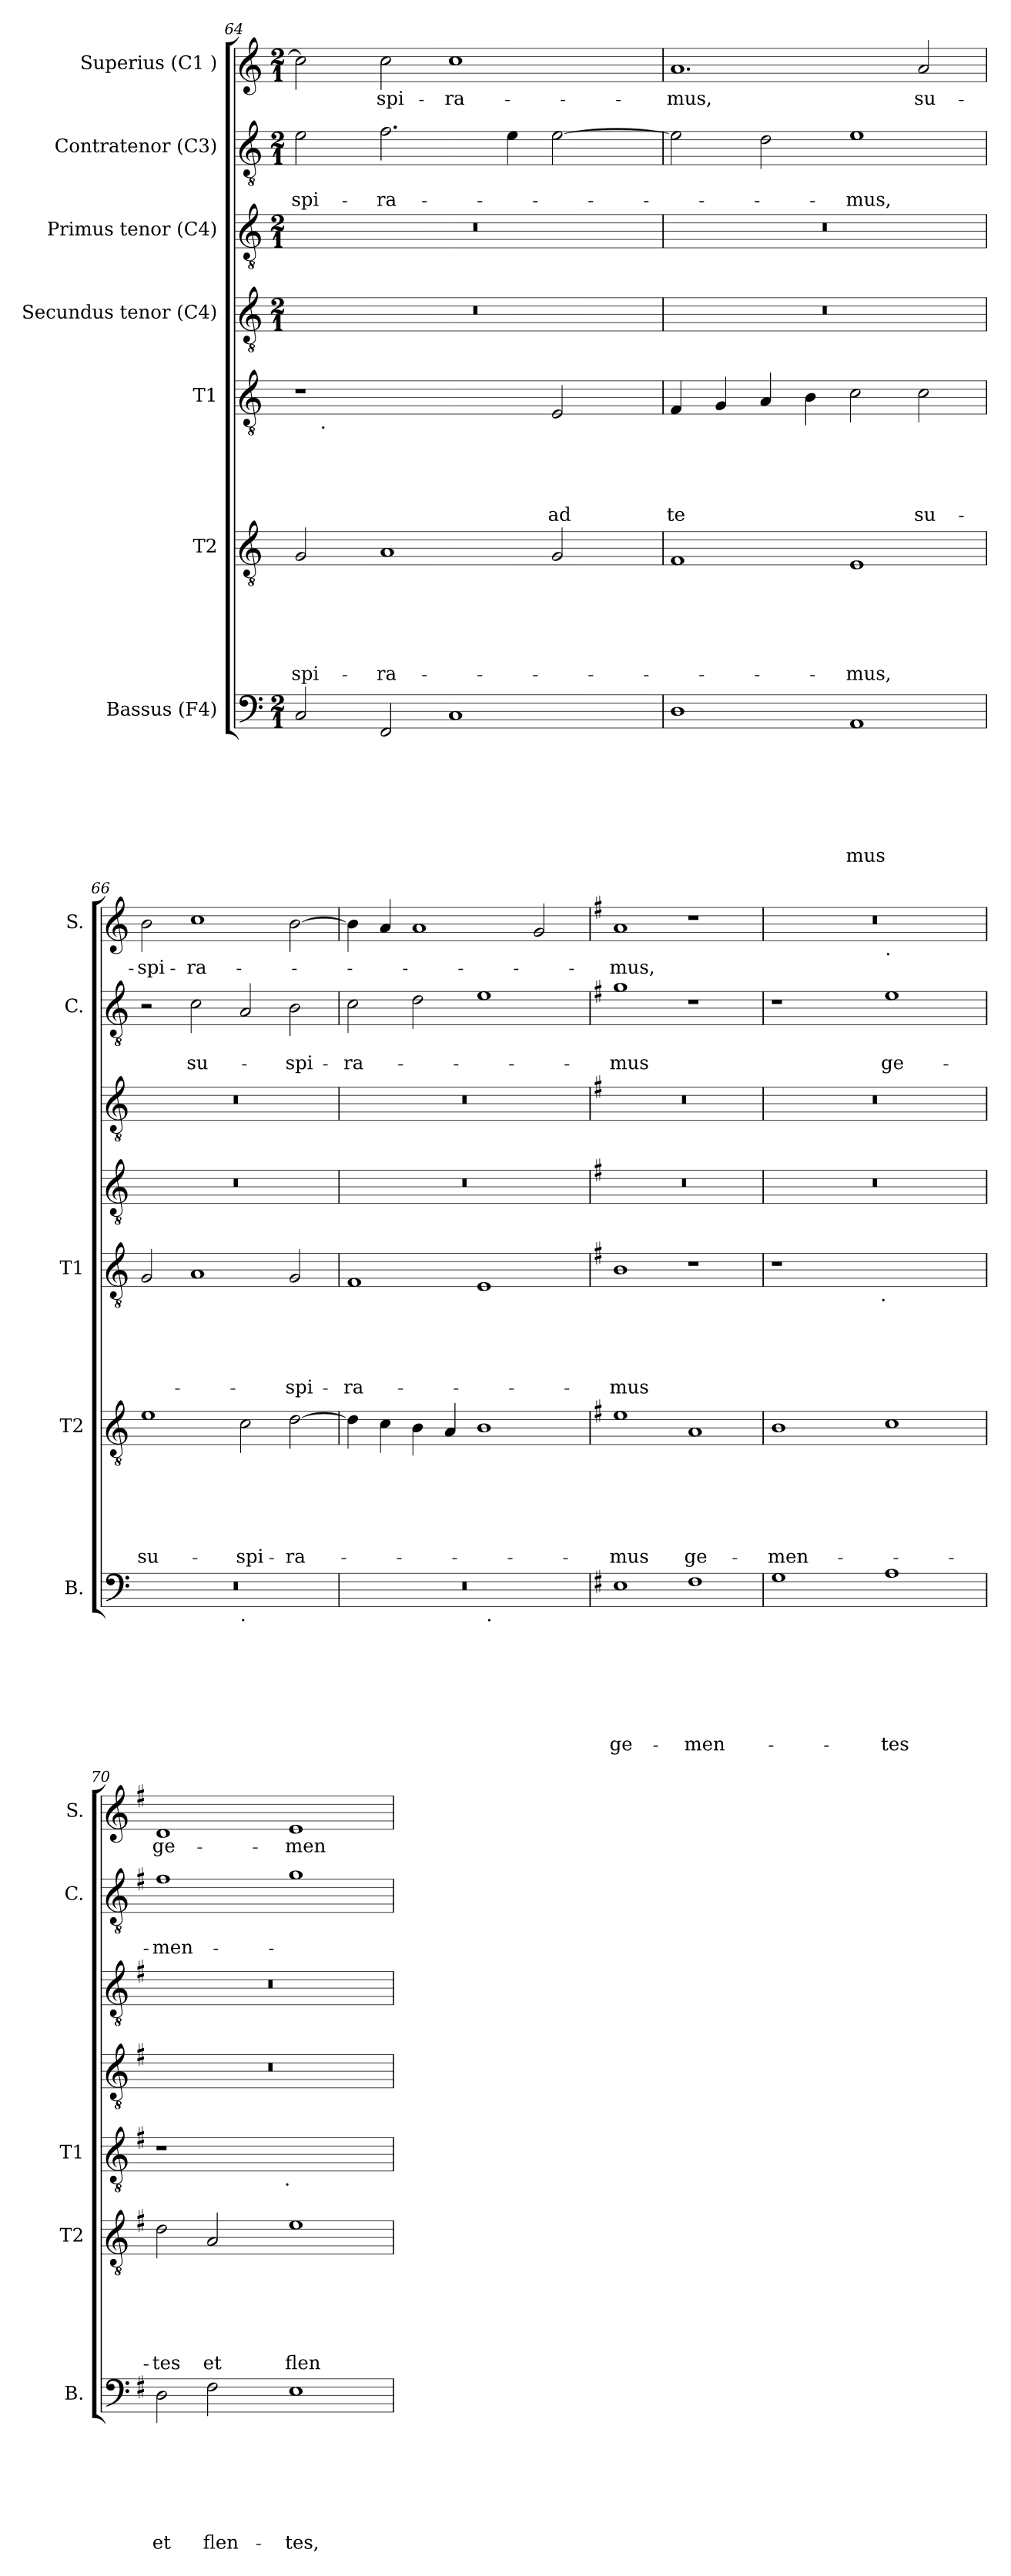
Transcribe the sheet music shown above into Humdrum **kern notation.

**kern	**text	**text	**text	**text	**text	**text	**text	**kern	**text	**text	**text	**text	**text	**text	**kern	**text	**text	**text	**text	**text	**kern	**kern	**kern	**text	**text	**kern	**text
*part7	*part7	*part7	*part7	*part7	*part7	*part7	*part7	*part6	*part6	*part6	*part6	*part6	*part6	*part6	*part5	*part5	*part5	*part5	*part5	*part5	*part4	*part3	*part2	*part2	*part2	*part1	*part1
*staff7	*staff7	*staff7	*staff7	*staff7	*staff7	*staff7	*staff7	*staff6	*staff6	*staff6	*staff6	*staff6	*staff6	*staff6	*staff5	*staff5	*staff5	*staff5	*staff5	*staff5	*staff4	*staff3	*staff2	*staff2	*staff2	*staff1	*staff1
*I"Bassus (F4)	*	*	*	*	*	*	*	*I"T2	*	*	*	*	*	*	*I"T1	*	*	*	*	*	*I"Secundus tenor (C4)	*I"Primus tenor (C4)	*I"Contratenor (C3)	*	*	*I"Superius (C1 )	*
*I'B.	*	*	*	*	*	*	*	*I'T2	*	*	*	*	*	*	*I'T1	*	*	*	*	*	*	*	*I'C.	*	*	*I'S.	*
*clefF4	*	*	*	*	*	*	*	*clefGv2	*	*	*	*	*	*	*clefGv2	*	*	*	*	*	*clefGv2	*clefGv2	*clefGv2	*	*	*clefG2	*
*k[]	*	*	*	*	*	*	*	*k[]	*	*	*	*	*	*	*k[]	*	*	*	*	*	*k[]	*k[]	*k[]	*	*	*k[]	*
*C:	*	*	*	*	*	*	*	*C:	*	*	*	*	*	*	*C:	*	*	*	*	*	*C:	*C:	*C:	*	*	*C:	*
*M2/1	*	*	*	*	*	*	*	*	*	*	*	*	*	*	*	*	*	*	*	*	*M2/1	*M2/1	*M2/1	*	*	*M2/1	*
=64	=64	=64	=64	=64	=64	=64	=64	=64	=64	=64	=64	=64	=64	=64	=64	=64	=64	=64	=64	=64	=64	=64	=64	=64	=64	=64	=64
!	!	!	!	!	!	!	!	!	!	!	!	!	!	!LO:LY:b	!	!	!	!	!	!	!	!	!	!	!LO:LY:b	!	!
*	*	*	*	*	*	*	*	*	*	*	*	*	*	*	*^	*	*	*	*	*	*	*	*	*	*	*	*
2C/	.	.	.	.	.	.	.	2G/	.	.	.	.	.	-spi-	1r	16.ryy	.	.	.	.	.	0r	0r	2e\	.	-spi-	2cc\]	.
!	!	!	!	!	!	!	!	!	!	!	!	!	!	!	!	!LO:TX:b:t=.	!	!	!	!	!	!	!	!	!	!	!	!
.	.	.	.	.	.	.	.	.	.	.	.	.	.	.	.	1ryy	.	.	.	.	.	.	.	.	.	.	.	.
!	!	!	!	!	!	!	!	!	!	!	!	!	!	!LO:LY:b	!	!	!	!	!	!	!	!	!	!	!	!LO:LY:b	!	!LO:LY:b
2FF/	.	.	.	.	.	.	.	1A	.	.	.	.	.	-ra-	.	.	.	.	.	.	.	.	.	2.f\	.	-ra-	2cc\	-spi-
!	!	!	!	!	!	!	!	!	!	!	!	!	!	!	!	!	!	!	!	!	!	!	!	!	!	!	!	!LO:LY:b
1C	.	.	.	.	.	.	.	.	.	.	.	.	.	.	2ryy	.	.	.	.	.	.	.	.	.	.	.	1cc	-ra-
.	.	.	.	.	.	.	.	.	.	.	.	.	.	.	.	2ryy	.	.	.	.	.	.	.	.	.	.	.	.
.	.	.	.	.	.	.	.	.	.	.	.	.	.	.	.	.	.	.	.	.	.	.	.	4e\	.	.	.	.
!	!	!	!	!	!	!	!	!	!	!	!	!	!	!	!	!	!	!	!	!	!LO:LY:b	!	!	!	!	!	!	!
.	.	.	.	.	.	.	.	2G/	.	.	.	.	.	.	2E/	.	.	.	.	.	ad	.	.	[>2e\	.	.	.	.
.	.	.	.	.	.	.	.	.	.	.	.	.	.	.	.	4ryy	.	.	.	.	.	.	.	.	.	.	.	.
.	.	.	.	.	.	.	.	.	.	.	.	.	.	.	.	8ryy	.	.	.	.	.	.	.	.	.	.	.	.
.	.	.	.	.	.	.	.	.	.	.	.	.	.	.	.	32ryy	.	.	.	.	.	.	.	.	.	.	.	.
=65	=65	=65	=65	=65	=65	=65	=65	=65	=65	=65	=65	=65	=65	=65	=65	=65	=65	=65	=65	=65	=65	=65	=65	=65	=65	=65	=65	=65
!	!	!	!	!	!	!	!	!	!	!	!	!	!	!	!	!	!	!	!	!	!LO:LY:b	!	!	!	!	!	!	!LO:LY:b
*	*	*	*	*	*	*	*	*	*	*	*	*	*	*	*v	*v	*	*	*	*	*	*	*	*	*	*	*	*
1D	.	.	.	.	.	.	.	1F	.	.	.	.	.	.	4F/	.	.	.	.	te	0r	0r	2e\]	.	.	1.a	-mus,
.	.	.	.	.	.	.	.	.	.	.	.	.	.	.	4G/	.	.	.	.	.	.	.	.	.	.	.	.
.	.	.	.	.	.	.	.	.	.	.	.	.	.	.	4A/	.	.	.	.	.	.	.	2d\	.	.	.	.
.	.	.	.	.	.	.	.	.	.	.	.	.	.	.	4B\	.	.	.	.	.	.	.	.	.	.	.	.
!	!	!	!	!	!	!	!LO:LY:b	!	!	!	!	!	!	!LO:LY:b	!	!	!	!	!	!	!	!	!	!	!LO:LY:b	!	!
1AA	.	.	.	.	.	.	-mus	1E	.	.	.	.	.	-mus,	2c\	.	.	.	.	.	.	.	1e	.	-mus,	.	.
!	!	!	!	!	!	!	!	!	!	!	!	!	!	!	!	!	!	!	!	!LO:LY:b	!	!	!	!	!	!	!LO:LY:b
.	.	.	.	.	.	.	.	.	.	.	.	.	.	.	2c\	.	.	.	.	su-	.	.	.	.	.	2a/	su-
=66	=66	=66	=66	=66	=66	=66	=66	=66	=66	=66	=66	=66	=66	=66	=66	=66	=66	=66	=66	=66	=66	=66	=66	=66	=66	=66	=66
!	!	!	!	!	!	!	!	!	!	!	!	!	!	!LO:LY:b	!	!	!	!	!	!	!	!	!	!	!	!	!LO:LY:b
*^	*	*	*	*	*	*	*	*	*	*	*	*	*	*	*	*	*	*	*	*	*	*	*	*	*	*	*
0r	1ryy	.	.	.	.	.	.	.	1e	.	.	.	.	.	su-	2G/	.	.	.	.	.	0r	0r	2r	.	.	2b\	-spi-
!	!	!	!	!	!	!	!	!	!	!	!	!	!	!	!	!	!	!	!	!	!	!	!	!	!	!LO:LY:b	!	!LO:LY:b
.	.	.	.	.	.	.	.	.	.	.	.	.	.	.	.	1A	.	.	.	.	.	.	.	2c\	.	su-	1cc	-ra-
!	!LO:TX:b:t=.	!	!	!	!	!	!	!	!	!	!	!	!	!	!	!	!	!	!	!	!	!	!	!	!	!	!	!
!	!	!	!	!	!	!	!	!	!	!	!	!	!	!	!LO:LY:b	!	!	!	!	!	!	!	!	!	!	!	!	!
.	1ryy	.	.	.	.	.	.	.	2c\	.	.	.	.	.	-spi-	.	.	.	.	.	.	.	.	2A/	.	.	.	.
!	!	!	!	!	!	!	!	!	!	!	!	!	!	!	!LO:LY:b	!	!	!	!	!	!LO:LY:b	!	!	!	!	!LO:LY:b	!	!
.	.	.	.	.	.	.	.	.	[<2d\	.	.	.	.	.	-ra-	2G/	.	.	.	.	-spi-	.	.	2B\	.	-spi-	[<2b\	.
!!LO:LB:g=z
=67	=67	=67	=67	=67	=67	=67	=67	=67	=67	=67	=67	=67	=67	=67	=67	=67	=67	=67	=67	=67	=67	=67	=67	=67	=67	=67	=67	=67
!	!	!	!	!	!	!	!	!	!	!	!	!	!	!	!	!	!	!	!	!	!LO:LY:b	!	!	!	!	!LO:LY:b	!	!
0r	1ryy	.	.	.	.	.	.	.	4d\]	.	.	.	.	.	.	1F	.	.	.	.	-ra-	0r	0r	2c\	.	-ra-	4b\]	.
.	.	.	.	.	.	.	.	.	4c\	.	.	.	.	.	.	.	.	.	.	.	.	.	.	.	.	.	4a/	.
.	.	.	.	.	.	.	.	.	4B\	.	.	.	.	.	.	.	.	.	.	.	.	.	.	2d\	.	.	1a	.
.	.	.	.	.	.	.	.	.	4A/	.	.	.	.	.	.	.	.	.	.	.	.	.	.	.	.	.	.	.
.	32ryy	.	.	.	.	.	.	.	1B	.	.	.	.	.	.	1E	.	.	.	.	.	.	.	1e	.	.	.	.
!	!LO:TX:b:t=.	!	!	!	!	!	!	!	!	!	!	!	!	!	!	!	!	!	!	!	!	!	!	!	!	!	!	!
.	2ryy	.	.	.	.	.	.	.	.	.	.	.	.	.	.	.	.	.	.	.	.	.	.	.	.	.	.	.
.	.	.	.	.	.	.	.	.	.	.	.	.	.	.	.	.	.	.	.	.	.	.	.	.	.	.	2g/	.
.	4...ryy	.	.	.	.	.	.	.	.	.	.	.	.	.	.	.	.	.	.	.	.	.	.	.	.	.	.	.
*v	*v	*	*	*	*	*	*	*	*	*	*	*	*	*	*	*	*	*	*	*	*	*	*	*	*	*	*	*
=68	=68	=68	=68	=68	=68	=68	=68	=68	=68	=68	=68	=68	=68	=68	=68	=68	=68	=68	=68	=68	=68	=68	=68	=68	=68	=68	=68
*k[f#]	*	*	*	*	*	*	*	*k[f#]	*	*	*	*	*	*	*k[f#]	*	*	*	*	*	*k[f#]	*k[f#]	*k[f#]	*	*	*k[f#]	*
*G:	*	*	*	*	*	*	*	*G:	*	*	*	*	*	*	*G:	*	*	*	*	*	*G:	*G:	*G:	*	*	*G:	*
*^	*	*	*	*	*	*	*	*	*	*	*	*	*	*	*	*	*	*	*	*	*	*	*	*	*	*	*
!	!	!	!	!	!	!	!	!LO:LY:b	!	!	!	!	!	!	!LO:LY:b	!	!	!	!	!	!LO:LY:b	!	!	!	!	!LO:LY:b	!	!LO:LY:b
*v	*v	*	*	*	*	*	*	*	*	*	*	*	*	*	*	*	*	*	*	*	*	*	*	*	*	*	*	*
1E	.	.	.	.	.	.	ge-	1e	.	.	.	.	.	-mus	1B	.	.	.	.	-mus	0r	0r	1g	.	-mus	1a	-mus,
!	!	!	!	!	!	!	!LO:LY:b	!	!	!	!	!	!	!LO:LY:b	!	!	!	!	!	!	!	!	!	!	!	!	!
1F#	.	.	.	.	.	.	-men-	1A	.	.	.	.	.	ge-	1r	.	.	.	.	.	.	.	1r	.	.	1r	.
=69	=69	=69	=69	=69	=69	=69	=69	=69	=69	=69	=69	=69	=69	=69	=69	=69	=69	=69	=69	=69	=69	=69	=69	=69	=69	=69	=69
!	!	!	!	!	!	!	!	!	!	!	!	!	!	!LO:LY:b	!	!	!	!	!	!	!	!	!	!	!	!	!
*	*	*	*	*	*	*	*	*	*	*	*	*	*	*	*^	*	*	*	*	*	*	*	*	*	*	*^	*
1G	.	.	.	.	.	.	.	1B	.	.	.	.	.	-men-	1r	3%2ryy	.	.	.	.	.	0r	0r	1r	.	.	0r	1ryy	.
.	.	.	.	.	.	.	.	.	.	.	.	.	.	.	.	6ryy	.	.	.	.	.	.	.	.	.	.	.	.	.
.	.	.	.	.	.	.	.	.	.	.	.	.	.	.	.	12...ryy	.	.	.	.	.	.	.	.	.	.	.	.	.
!	!	!	!	!	!	!	!	!	!	!	!	!	!	!	!	!LO:TX:b:t=.	!	!	!	!	!	!	!	!	!	!	!	!	!
.	.	.	.	.	.	.	.	.	.	.	.	.	.	.	.	3%2ryy	.	.	.	.	.	.	.	.	.	.	.	.	.
!	!	!	!	!	!	!	!	!	!	!	!	!	!	!	!	!	!	!	!	!	!	!	!	!	!	!	!	!LO:TX:b:t=.	!
!	!	!	!	!	!	!	!LO:LY:b	!	!	!	!	!	!	!	!	!	!	!	!	!	!	!	!	!	!	!LO:LY:b	!	!	!
1A	.	.	.	.	.	.	-tes	1c	.	.	.	.	.	.	1ryy	.	.	.	.	.	.	.	.	1e	.	ge-	.	1ryy	.
.	.	.	.	.	.	.	.	.	.	.	.	.	.	.	.	3ryy	.	.	.	.	.	.	.	.	.	.	.	.	.
.	.	.	.	.	.	.	.	.	.	.	.	.	.	.	.	96ryy	.	.	.	.	.	.	.	.	.	.	.	.	.
=70	=70	=70	=70	=70	=70	=70	=70	=70	=70	=70	=70	=70	=70	=70	=70	=70	=70	=70	=70	=70	=70	=70	=70	=70	=70	=70	=70	=70	=70
!	!	!	!	!	!	!	!LO:LY:b	!	!	!	!	!	!	!LO:LY:b	!	!	!	!	!	!	!	!	!	!	!	!LO:LY:b	!	!	!LO:LY:b
*	*	*	*	*	*	*	*	*	*	*	*	*	*	*	*	*	*	*	*	*	*	*	*	*	*	*	*v	*v	*
2D\	.	.	.	.	.	.	et	2d\	.	.	.	.	.	-tes	1r	3%2ryy	.	.	.	.	.	0r	0r	1f#	.	-men-	1d	ge-
!	!	!	!	!	!	!	!LO:LY:b	!	!	!	!	!	!	!LO:LY:b	!	!	!	!	!	!	!	!	!	!	!	!	!	!
2F#\	.	.	.	.	.	.	flen-	2A/	.	.	.	.	.	et	.	.	.	.	.	.	.	.	.	.	.	.	.	.
.	.	.	.	.	.	.	.	.	.	.	.	.	.	.	.	6ryy	.	.	.	.	.	.	.	.	.	.	.	.
.	.	.	.	.	.	.	.	.	.	.	.	.	.	.	.	12...ryy	.	.	.	.	.	.	.	.	.	.	.	.
!	!	!	!	!	!	!	!	!	!	!	!	!	!	!	!	!LO:TX:b:t=.	!	!	!	!	!	!	!	!	!	!	!	!
.	.	.	.	.	.	.	.	.	.	.	.	.	.	.	.	3%2ryy	.	.	.	.	.	.	.	.	.	.	.	.
!	!	!	!	!	!	!	!LO:LY:b	!	!	!	!	!	!	!LO:LY:b	!	!	!	!	!	!	!	!	!	!	!	!	!	!LO:LY:b
1E	.	.	.	.	.	.	-tes,	1e	.	.	.	.	.	flen-	1ryy	.	.	.	.	.	.	.	.	1g	.	.	1e	-men-
.	.	.	.	.	.	.	.	.	.	.	.	.	.	.	.	3ryy	.	.	.	.	.	.	.	.	.	.	.	.
.	.	.	.	.	.	.	.	.	.	.	.	.	.	.	.	96ryy	.	.	.	.	.	.	.	.	.	.	.	.
*	*	*	*	*	*	*	*	*	*	*	*	*	*	*	*v	*v	*	*	*	*	*	*	*	*	*	*	*	*
=	=	=	=	=	=	=	=	=	=	=	=	=	=	=	=	=	=	=	=	=	=	=	=	=	=	=	=
*-	*-	*-	*-	*-	*-	*-	*-	*-	*-	*-	*-	*-	*-	*-	*-	*-	*-	*-	*-	*-	*-	*-	*-	*-	*-	*-	*-
